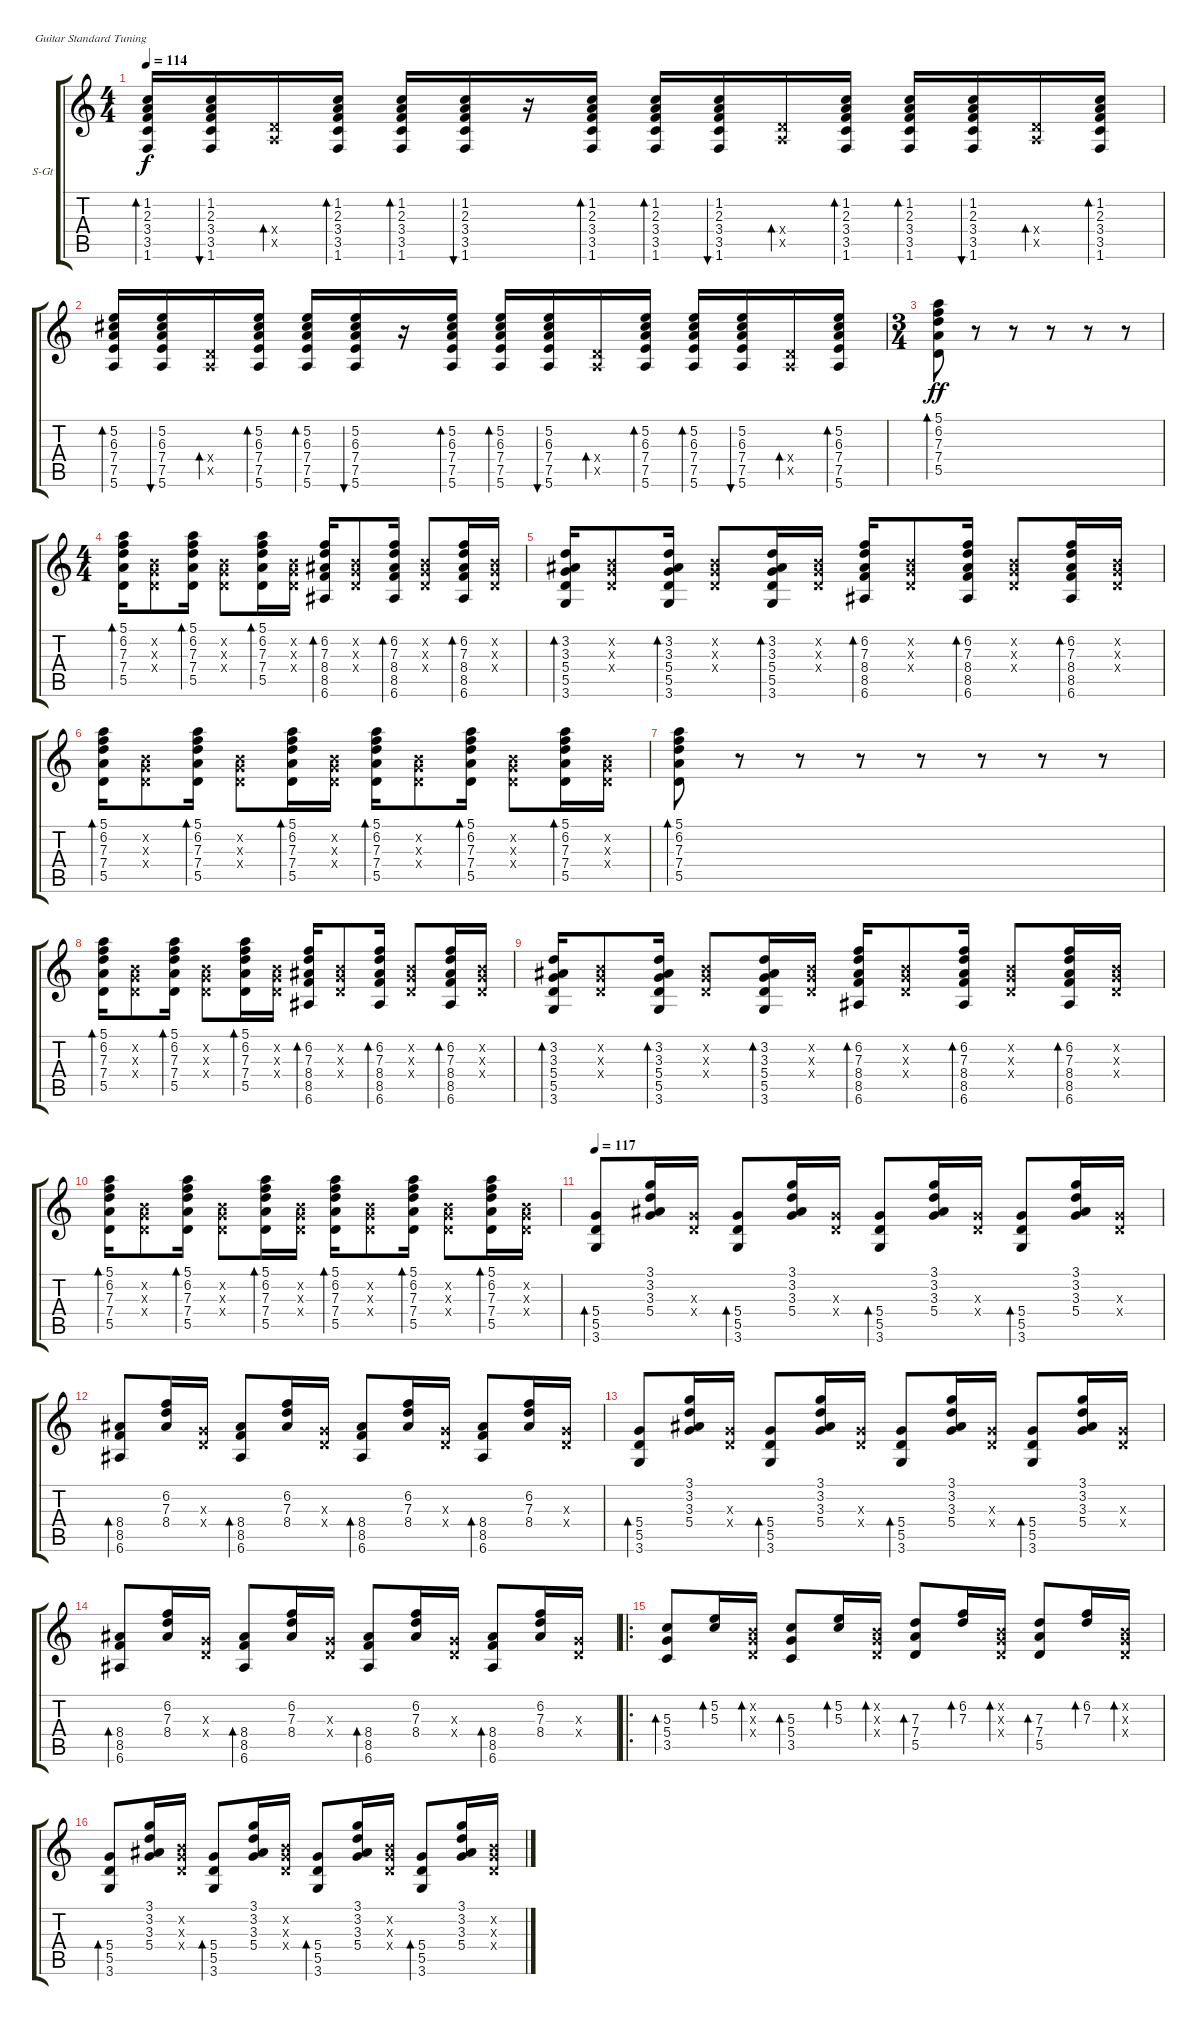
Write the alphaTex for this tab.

\defaultSystemsLayout 4
\bracketExtendMode groupsimilarinstruments
\firstSystemTrackNameOrientation horizontal
\otherSystemsTrackNameOrientation horizontal
\track ("Steel Guitar" "S-Gt") {instrument acousticguitarsteel}
\staff {score tabs}
\tuning (E4 B3 G3 D3 A2 E2)
\ts (4 4)
\tempo 114
\clef g2
\ks c
(3.4 3.5 2.3 1.6 1.2).16{bd 60 dy f} (3.4 3.5 2.3 1.6 1.2).16{bu 60} (0.4{x} 0.5{x}).16{bd 60} (3.4 3.5 2.3 1.2 1.6).16{bd 60} (3.4 3.5 2.3 1.2 1.6).16{bd 60} (3.4 3.5 2.3 1.2 1.6).16{bu 60} r.16 (3.4 3.5 2.3 1.2 1.6).16{bd 60} (3.4 3.5 2.3 1.2 1.6).16{bd 60} (3.4 3.5 2.3 1.2 1.6).16{bu 60} (0.4{x} 0.5{x}).16{bd 60} (3.4 3.5 2.3 1.2 1.6).16{bd 60} (3.4 3.5 2.3 1.2 1.6).16{bd 60} (3.4 3.5 2.3 1.2 1.6).16{bu 60} (0.4{x} 0.5{x}).16{bd 60} (3.4 3.5 2.3 1.2 1.6).16{bd 60} |
(7.4 7.5 6.3 5.6 5.2).16{bd 60} (7.4 7.5 6.3 5.6 5.2).16{bu 60} (0.4{x} 0.5{x}).16{bd 60} (7.4 7.5 6.3 5.2 5.6).16{bd 60} (7.4 7.5 6.3 5.2 5.6).16{bd 60} (7.4 7.5 6.3 5.2 5.6).16{bu 60} r.16 (7.4 7.5 6.3 5.2 5.6).16{bd 60} (7.4 7.5 6.3 5.2 5.6).16{bd 60} (7.4 7.5 6.3 5.2 5.6).16{bu 60} (0.4{x} 0.5{x}).16{bd 60} (7.4 7.5 6.3 5.2 5.6).16{bd 60} (7.4 7.5 6.3 5.2 5.6).16{bd 60} (7.4 7.5 6.3 5.2 5.6).16{bu 60} (0.4{x} 0.5{x}).16{bd 60} (7.4 7.5 6.3 5.2 5.6).16{bd 60} |
\ts (3 4)
(5.5 7.4 7.3 6.2 5.1).8{bd 50 dy ff} r.8 r.8 r.8 r.8 r.8 |
\ts (4 4)
(5.5 7.4 7.3 6.2 5.1).16{bd 50} (0.2{x} 0.3{x} 0.4{x}).8 (5.5 7.4 7.3 6.2 5.1).16{bd 50} (0.2{x} 0.3{x} 0.4{x}).8 (5.5 7.4 7.3 6.2 5.1).16{bd 50} (0.2{x} 0.3{x} 0.4{x}).16 (8.5 8.4 7.3 6.2 6.6).16{bd 50} (0.2{x} 0.3{x} 0.4{x}).8 (8.5 8.4 7.3 6.2 6.6).16{bd 50} (0.2{x} 0.3{x} 0.4{x}).8 (8.5 8.4 7.3 6.2 6.6).16{bd 50} (0.2{x} 0.3{x} 0.4{x}).16 |
(5.5 5.4 3.3 3.2 3.6).16{bd 50} (0.2{x} 0.3{x} 0.4{x}).8 (5.5 5.4 3.3 3.2 3.6).16{bd 50} (0.2{x} 0.4{x} 0.3{x}).8 (5.5 5.4 3.3 3.2 3.6).16{bd 50} (0.2{x} 0.3{x} 0.4{x}).16 (8.5 8.4 7.3 6.2 6.6).16{bd 50} (0.2{x} 0.3{x} 0.4{x}).8 (8.5 8.4 7.3 6.2 6.6).16{bd 50} (0.2{x} 0.3{x} 0.4{x}).8 (8.5 8.4 7.3 6.2 6.6).16{bd 50} (0.2{x} 0.3{x} 0.4{x}).16 |
(5.5 7.4 7.3 6.2 5.1).16{bd 50} (0.2{x} 0.3{x} 0.4{x}).8 (5.5 7.4 7.3 6.2 5.1).16{bd 50} (0.2{x} 0.3{x} 0.4{x}).8 (5.5 7.4 7.3 6.2 5.1).16{bd 50} (0.2{x} 0.3{x} 0.4{x}).16 (5.5 7.4 7.3 6.2 5.1).16{bd 50} (0.2{x} 0.3{x} 0.4{x}).8 (5.5 7.4 7.3 6.2 5.1).16{bd 50} (0.2{x} 0.3{x} 0.4{x}).8 (5.5 7.4 7.3 6.2 5.1).16{bd 50} (0.2{x} 0.3{x} 0.4{x}).16 |
(5.5 7.4 7.3 6.2 5.1).8{bd 50} r.8 r.8 r.8 r.8 r.8 r.8 r.8 |
(5.5 7.4 7.3 6.2 5.1).16{bd 50} (0.2{x} 0.3{x} 0.4{x}).8 (5.5 7.4 7.3 6.2 5.1).16{bd 50} (0.2{x} 0.3{x} 0.4{x}).8 (5.5 7.4 7.3 6.2 5.1).16{bd 50} (0.2{x} 0.3{x} 0.4{x}).16 (8.5 8.4 7.3 6.2 6.6).16{bd 50} (0.2{x} 0.3{x} 0.4{x}).8 (8.5 8.4 7.3 6.2 6.6).16{bd 50} (0.2{x} 0.3{x} 0.4{x}).8 (8.5 8.4 7.3 6.2 6.6).16{bd 50} (0.2{x} 0.3{x} 0.4{x}).16 |
(5.5 5.4 3.3 3.2 3.6).16{bd 50} (0.2{x} 0.3{x} 0.4{x}).8 (5.5 5.4 3.3 3.2 3.6).16{bd 50} (0.2{x} 0.4{x} 0.3{x}).8 (5.5 5.4 3.3 3.2 3.6).16{bd 50} (0.2{x} 0.3{x} 0.4{x}).16 (8.5 8.4 7.3 6.2 6.6).16{bd 50} (0.2{x} 0.3{x} 0.4{x}).8 (8.5 8.4 7.3 6.2 6.6).16{bd 50} (0.2{x} 0.3{x} 0.4{x}).8 (8.5 8.4 7.3 6.2 6.6).16{bd 50} (0.2{x} 0.3{x} 0.4{x}).16 |
(5.5 7.4 7.3 6.2 5.1).16{bd 50} (0.2{x} 0.3{x} 0.4{x}).8 (5.5 7.4 7.3 6.2 5.1).16{bd 50} (0.2{x} 0.3{x} 0.4{x}).8 (5.5 7.4 7.3 6.2 5.1).16{bd 50} (0.2{x} 0.3{x} 0.4{x}).16 (5.5 7.4 7.3 6.2 5.1).16{bd 50} (0.2{x} 0.3{x} 0.4{x}).8 (5.5 7.4 7.3 6.2 5.1).16{bd 50} (0.2{x} 0.3{x} 0.4{x}).8 (5.5 7.4 7.3 6.2 5.1).16{bd 50} (0.2{x} 0.3{x} 0.4{x}).16 |
\tempo 117
(5.5 5.4 3.6).8{bd 50} (3.2 3.3 5.4 3.1).16 (0.3{x} 0.4{x}).16 (5.5 5.4 3.6).8{bd 50} (3.2 3.3 5.4 3.1).16 (0.3{x} 0.4{x}).16 (5.5 5.4 3.6).8{bd 50} (3.3 5.4 3.1 3.2).16 (0.3{x} 0.4{x}).16 (5.5 5.4 3.6).8{bd 50} (3.2 3.3 5.4 3.1).16 (0.3{x} 0.4{x}).16 |
(8.5 8.4 6.6).8{bd 50} (6.2 7.3 8.4).16 (0.3{x} 0.4{x}).16 (8.5 8.4 6.6).8{bd 50} (6.2 7.3 8.4).16 (0.3{x} 0.4{x}).16 (8.5 8.4 6.6).8{bd 50} (6.2 7.3 8.4).16 (0.3{x} 0.4{x}).16 (8.5 8.4 6.6).8{bd 50} (6.2 7.3 8.4).16 (0.3{x} 0.4{x}).16 |
(5.5 5.4 3.6).8{bd 50} (3.2 3.3 5.4 3.1).16 (0.3{x} 0.4{x}).16 (5.5 5.4 3.6).8{bd 50} (3.2 3.3 5.4 3.1).16 (0.3{x} 0.4{x}).16 (5.5 5.4 3.6).8{bd 50} (3.2 3.3 5.4 3.1).16 (0.3{x} 0.4{x}).16 (5.5 5.4 3.6).8{bd 50} (3.2 3.3 5.4 3.1).16 (0.3{x} 0.4{x}).16 |
(8.5 8.4 6.6).8{bd 50} (6.2 7.3 8.4).16 (0.3{x} 0.4{x}).16 (8.5 8.4 6.6).8{bd 50} (6.2 7.3 8.4).16 (0.3{x} 0.4{x}).16 (8.5 8.4 6.6).8{bd 50} (6.2 7.3 8.4).16 (0.3{x} 0.4{x}).16 (8.5 8.4 6.6).8{bd 50} (6.2 7.3 8.4).16 (0.3{x} 0.4{x}).16 |
\ro
(3.5 5.4 5.3).8{bd 49} (5.2 5.3).16{bd 49} (0.2{x} 0.3{x} 0.4{x}).16{bd 49} (3.5 5.4 5.3).8{bd 49} (5.2 5.3).16{bd 49} (0.2{x} 0.3{x} 0.4{x}).16{bd 49} (5.5 7.4 7.3).8{bd 49} (6.2 7.3).16{bd 49} (0.2{x} 0.3{x} 0.4{x}).16{bd 49} (5.5 7.4 7.3).8{bd 49} (6.2 7.3).16{bd 49} (0.2{x} 0.3{x} 0.4{x}).16{bd 49} |
(5.5 5.4 3.6).8{bd 50} (3.2 3.3 5.4 3.1).16 (0.2{x} 0.3{x} 0.4{x}).16 (5.5 5.4 3.6).8{bd 50} (3.2 3.3 5.4 3.1).16 (0.2{x} 0.3{x} 0.4{x}).16 (5.5 5.4 3.6).8{bd 50} (3.2 3.3 5.4 3.1).16 (0.2{x} 0.3{x} 0.4{x}).16 (5.5 5.4 3.6).8{bd 50} (3.2 3.3 5.4 3.1).16 (0.2{x} 0.3{x} 0.4{x}).16
